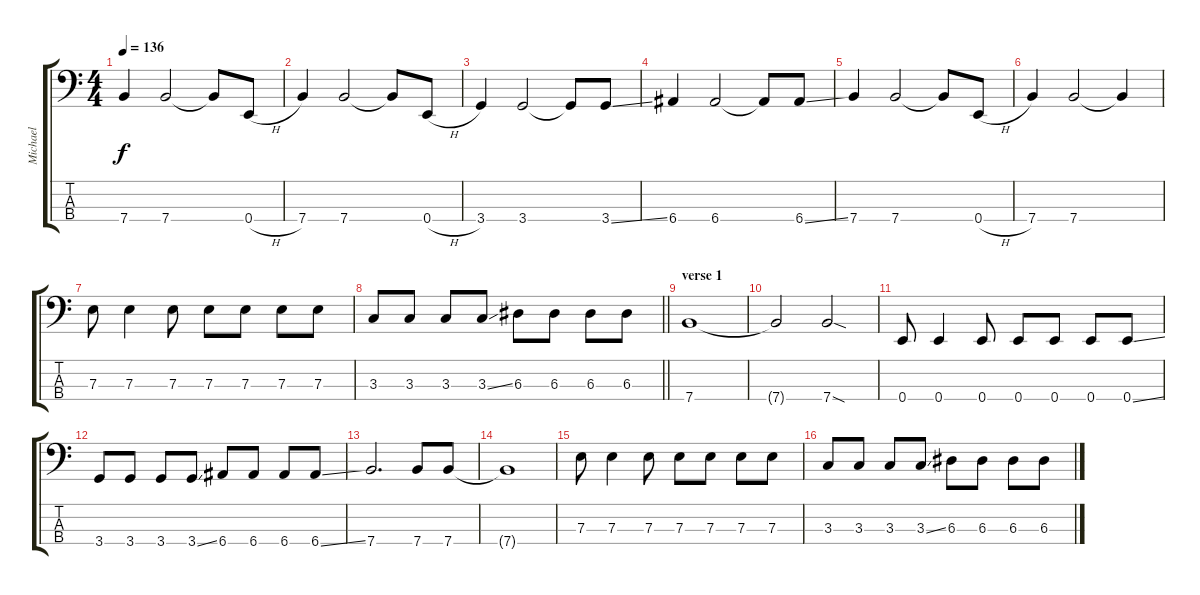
\track ("Michael" "Michael") {instrument electricbassfinger}
\staff {score tabs}
\tuning (G2 D2 A1 E1) {hide}
\ts (4 4)
\tempo 136
\clef f4
\ks c
7.4.4{dy f} 7.4.2 7.4{t}.8 0.4{h}.8 |
7.4.4 7.4.2 7.4{t}.8 0.4{h}.8 |
3.4.4 3.4.2 3.4{t}.8 3.4{ss}.8 |
6.4.4 6.4.2 6.4{t}.8 6.4{ss}.8 |
7.4.4 7.4.2 7.4{t}.8 0.4{h}.8 |
7.4.4 7.4.2 7.4{t}.4 |
7.3.8 7.3.4 7.3.8 7.3.8 7.3.8 7.3.8 7.3.8 |
\barLineRight lightlight
3.3.8 3.3.8 3.3.8 3.3{ss}.8 6.3.8 6.3.8 6.3.8 6.3.8 |
\section ("" "verse 1")
7.4.1 |
7.4{t}.2 7.4{sod}.2 |
0.4.8 0.4.4 0.4.8 0.4.8 0.4.8 0.4.8 0.4{ss}.8 |
3.4.8 3.4.8 3.4.8 3.4{ss}.8 6.4.8 6.4.8 6.4.8 6.4{ss}.8 |
7.4.2{d} 7.4.8 7.4.8 |
7.4{t}.1 |
7.3.8 7.3.4 7.3.8 7.3.8 7.3.8 7.3.8 7.3.8 |
3.3.8 3.3.8 3.3.8 3.3{ss}.8 6.3.8 6.3.8 6.3.8 6.3.8
